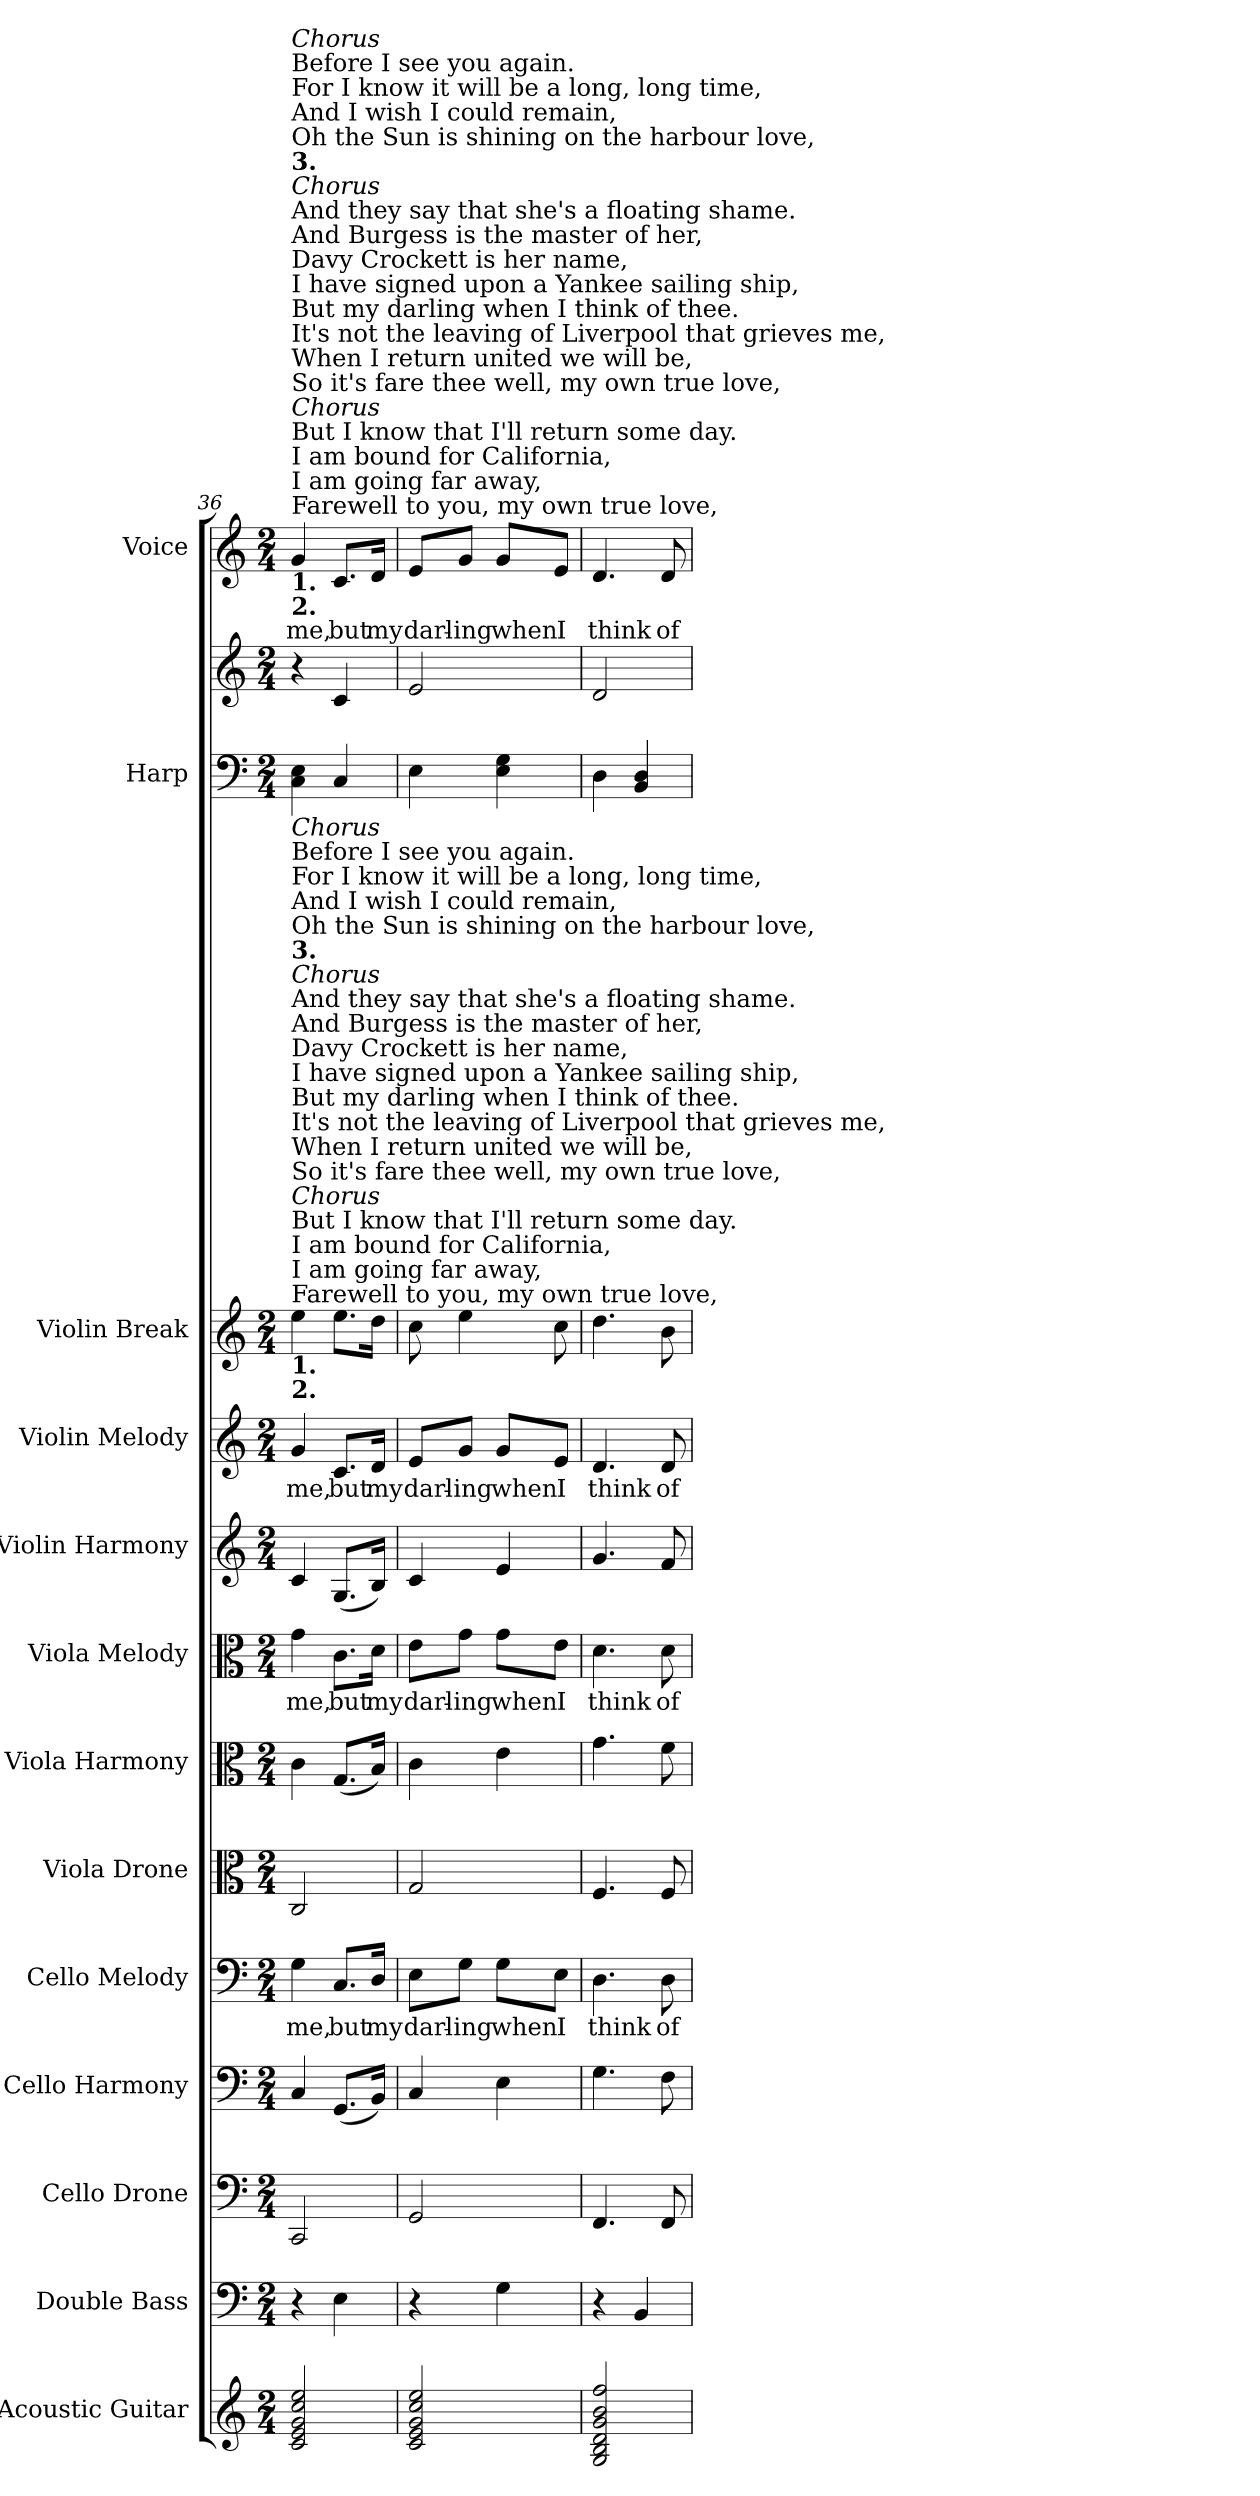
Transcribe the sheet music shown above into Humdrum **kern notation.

**kern	**kern	**kern	**kern	**kern	**text	**kern	**kern	**kern	**text	**kern	**kern	**text	**kern	**kern	**kern	**kern	**text
*part13	*part12	*part11	*part10	*part9	*part9	*part8	*part7	*part6	*part6	*part5	*part4	*part4	*part3	*part2	*part2	*part1	*part1
*staff14	*staff13	*staff12	*staff11	*staff10	*staff10	*staff9	*staff8	*staff7	*staff7	*staff6	*staff5	*staff5	*staff4	*staff3	*staff2	*staff1	*staff1
*I"Acoustic Guitar	*I"Double Bass	*I"Cello Drone	*I"Cello Harmony	*I"Cello Melody	*	*I"Viola Drone	*I"Viola Harmony	*I"Viola Melody	*	*I"Violin Harmony	*I"Violin Melody	*	*I"Violin Break	*I"Harp	*	*I"Voice	*
*I'A. Gtr.	*I'Bass	*I'Drone	*I'Harmony	*I'Melody	*	*I'Drone	*I'Harmony	*I'Melody	*	*I'Harmony	*I'Melody	*	*I'Break	*I'Hp.	*	*I'Voice	*
!!LO:LB:g=z
*clefG2	*clefF4	*clefF4	*clefF4	*clefF4	*	*clefC3	*clefC3	*clefC3	*	*clefG2	*clefG2	*	*clefG2	*clefF4	*clefG2	*clefG2	*
*ITrd7c12	*ITrd7c12	*	*	*	*	*	*	*	*	*	*	*	*	*	*	*	*
*k[]	*k[]	*k[]	*k[]	*k[]	*	*k[]	*k[]	*k[]	*	*k[]	*k[]	*	*k[]	*k[]	*k[]	*k[]	*
*C:	*C:	*C:	*C:	*C:	*	*C:	*C:	*C:	*	*C:	*C:	*	*C:	*C:	*C:	*C:	*
*M2/4	*M2/4	*M2/4	*M2/4	*M2/4	*	*M2/4	*M2/4	*M2/4	*	*M2/4	*M2/4	*	*M2/4	*M2/4	*M2/4	*M2/4	*
=36	=36	=36	=36	=36	=36	=36	=36	=36	=36	=36	=36	=36	=36	=36	=36	=36	=36
!	!	!	!	!	!LO:LY:b:color=#000000	!	!	!	!	!	!	!	!	!	!	!	!
!	!	!	!	!	!	!	!	!	!LO:LY:b:color=#000000	!	!	!	!	!	!	!	!
!	!	!	!	!	!	!	!	!	!	!	!	!LO:LY:b:color=#000000	!	!	!	!	!
!	!	!	!	!	!	!	!	!	!	!	!	!	!	!	!	!LO:TX:b:B:t=1.	!
!	!	!	!	!	!	!	!	!	!	!	!	!	!	!	!	!LO:TX:t=Farewell to you, my own true love,	!
!	!	!	!	!	!	!	!	!	!	!	!	!	!	!	!	!LO:TX:t=I am going far away,	!
!	!	!	!	!	!	!	!	!	!	!	!	!	!	!	!	!LO:TX:t=I am bound for California,	!
!	!	!	!	!	!	!	!	!	!	!	!	!	!	!	!	!LO:TX:t=But I know that I'll return some day.	!
!	!	!	!	!	!	!	!	!	!	!	!	!	!	!	!	!LO:TX:i:t=Chorus	!
!	!	!	!	!	!	!	!	!	!	!	!	!	!	!	!	!LO:TX:t=So it's fare thee well, my own true love,	!
!	!	!	!	!	!	!	!	!	!	!	!	!	!	!	!	!LO:TX:t=When I return united we will be,	!
!	!	!	!	!	!	!	!	!	!	!	!	!	!	!	!	!LO:TX:t=It's not the leaving of Liverpool that grieves me,	!
!	!	!	!	!	!	!	!	!	!	!	!	!	!	!	!	!LO:TX:t=But my darling when I think of thee.	!
!	!	!	!	!	!	!	!	!	!	!	!	!	!	!	!	!LO:TX:b:B:t=2.	!
!	!	!	!	!	!	!	!	!	!	!	!	!	!	!	!	!LO:TX:t=I have signed upon a Yankee sailing ship,	!
!	!	!	!	!	!	!	!	!	!	!	!	!	!	!	!	!LO:TX:t=Davy Crockett is her name,	!
!	!	!	!	!	!	!	!	!	!	!	!	!	!	!	!	!LO:TX:t=And Burgess is the master of her,	!
!	!	!	!	!	!	!	!	!	!	!	!	!	!	!	!	!LO:TX:t=And they say that she's a floating shame.	!
!	!	!	!	!	!	!	!	!	!	!	!	!	!	!	!	!LO:TX:i:t=Chorus	!
!	!	!	!	!	!	!	!	!	!	!	!	!	!	!	!	!LO:TX:B:t=3.	!
!	!	!	!	!	!	!	!	!	!	!	!	!	!	!	!	!LO:TX:t=Oh the Sun is shining on the harbour love,	!
!	!	!	!	!	!	!	!	!	!	!	!	!	!	!	!	!LO:TX:t=And I wish I could remain,	!
!	!	!	!	!	!	!	!	!	!	!	!	!	!	!	!	!LO:TX:t=For I know it will be a long, long time,	!
!	!	!	!	!	!	!	!	!	!	!	!	!	!	!	!	!LO:TX:t=Before I see you again.	!
!	!	!	!	!	!	!	!	!	!	!	!	!	!	!	!	!LO:TX:i:t=Chorus	!
!	!	!	!	!	!	!	!	!	!	!	!	!	!LO:TX:b:B:t=1.	!	!	!	!
!	!	!	!	!	!	!	!	!	!	!	!	!	!LO:TX:t=Farewell to you, my own true love,	!	!	!	!
!	!	!	!	!	!	!	!	!	!	!	!	!	!LO:TX:t=I am going far away,	!	!	!	!
!	!	!	!	!	!	!	!	!	!	!	!	!	!LO:TX:t=I am bound for California,	!	!	!	!
!	!	!	!	!	!	!	!	!	!	!	!	!	!LO:TX:t=But I know that I'll return some day.	!	!	!	!
!	!	!	!	!	!	!	!	!	!	!	!	!	!LO:TX:i:t=Chorus	!	!	!	!
!	!	!	!	!	!	!	!	!	!	!	!	!	!LO:TX:t=So it's fare thee well, my own true love,	!	!	!	!
!	!	!	!	!	!	!	!	!	!	!	!	!	!LO:TX:t=When I return united we will be,	!	!	!	!
!	!	!	!	!	!	!	!	!	!	!	!	!	!LO:TX:t=It's not the leaving of Liverpool that grieves me,	!	!	!	!
!	!	!	!	!	!	!	!	!	!	!	!	!	!LO:TX:t=But my darling when I think of thee.	!	!	!	!
!	!	!	!	!	!	!	!	!	!	!	!	!	!LO:TX:b:B:t=2.	!	!	!	!
!	!	!	!	!	!	!	!	!	!	!	!	!	!LO:TX:t=I have signed upon a Yankee sailing ship,	!	!	!	!
!	!	!	!	!	!	!	!	!	!	!	!	!	!LO:TX:t=Davy Crockett is her name,	!	!	!	!
!	!	!	!	!	!	!	!	!	!	!	!	!	!LO:TX:t=And Burgess is the master of her,	!	!	!	!
!	!	!	!	!	!	!	!	!	!	!	!	!	!LO:TX:t=And they say that she's a floating shame.	!	!	!	!
!	!	!	!	!	!	!	!	!	!	!	!	!	!LO:TX:i:t=Chorus	!	!	!	!
!	!	!	!	!	!	!	!	!	!	!	!	!	!LO:TX:B:t=3.	!	!	!	!
!	!	!	!	!	!	!	!	!	!	!	!	!	!LO:TX:t=Oh the Sun is shining on the harbour love,	!	!	!	!
!	!	!	!	!	!	!	!	!	!	!	!	!	!LO:TX:t=And I wish I could remain,	!	!	!	!
!	!	!	!	!	!	!	!	!	!	!	!	!	!LO:TX:t=For I know it will be a long, long time,	!	!	!	!
!	!	!	!	!	!	!	!	!	!	!	!	!	!LO:TX:t=Before I see you again.	!	!	!	!
!	!	!	!	!	!	!	!	!	!	!	!	!	!LO:TX:i:t=Chorus	!	!	!	!
!	!	!	!	!	!	!	!	!	!	!	!	!	!	!	!	!	!LO:LY:b:color=#000000
2Ci/ 2Ei 2Gi 2ci 2ei	4r	2CCi/	4Ci/	4Gi\	me,	2Ci/	4ci\	4gi\	me,	4ci/	4gi/	me,	4eei\	4Ci\ 4Ei	4r	4gi/	me,
!	!	!	!	!	!LO:LY:b:color=#000000	!	!	!	!	!	!	!	!	!	!	!	!
!	!	!	!	!	!	!	!	!	!LO:LY:b:color=#000000	!	!	!	!	!	!	!	!
!	!	!	!	!	!	!	!	!	!	!	!	!LO:LY:b:color=#000000	!	!	!	!	!
!	!	!	!	!	!	!	!	!	!	!	!	!	!	!	!	!	!LO:LY:b:color=#000000
.	4EEi\	.	(8.GGi/L	8.Ci/L	but	.	(8.Gi/L	8.ci\L	but	(8.Gi/L	8.ci/L	but	8.eei\L	4Ci/	4ci/	8.ci/L	but
!	!	!	!	!	!LO:LY:b:color=#000000	!	!	!	!	!	!	!	!	!	!	!	!
!	!	!	!	!	!	!	!	!	!LO:LY:b:color=#000000	!	!	!	!	!	!	!	!
!	!	!	!	!	!	!	!	!	!	!	!	!LO:LY:b:color=#000000	!	!	!	!	!
!	!	!	!	!	!	!	!	!	!	!	!	!	!	!	!	!	!LO:LY:b:color=#000000
.	.	.	16BBi/Jk)	16Di/Jk	my	.	16Bi/Jk)	16di\Jk	my	16Bi/Jk)	16di/Jk	my	16ddi\Jk	.	.	16di/Jk	my
=37	=37	=37	=37	=37	=37	=37	=37	=37	=37	=37	=37	=37	=37	=37	=37	=37	=37
!	!	!	!	!	!LO:LY:b:color=#000000	!	!	!	!	!	!	!	!	!	!	!	!
!	!	!	!	!	!	!	!	!	!LO:LY:b:color=#000000	!	!	!	!	!	!	!	!
!	!	!	!	!	!	!	!	!	!	!	!	!LO:LY:b:color=#000000	!	!	!	!	!
!	!	!	!	!	!	!	!	!	!	!	!	!	!	!	!	!	!LO:LY:b:color=#000000
2Ci/ 2Ei 2Gi 2ci 2ei	4r	2GGi/	4Ci/	8Ei\L	darl-	2Gi/	4ci\	8ei\L	darl-	4ci/	8ei/L	darl-	8cci\	4Ei\	2ei/	8ei/L	darl-
!	!	!	!	!	!LO:LY:b:color=#000000	!	!	!	!	!	!	!	!	!	!	!	!
!	!	!	!	!	!	!	!	!	!LO:LY:b:color=#000000	!	!	!	!	!	!	!	!
!	!	!	!	!	!	!	!	!	!	!	!	!LO:LY:b:color=#000000	!	!	!	!	!
!	!	!	!	!	!	!	!	!	!	!	!	!	!	!	!	!	!LO:LY:b:color=#000000
.	.	.	.	8Gi\J	-ing	.	.	8gi\J	-ing	.	8gi/J	-ing	4eei\	.	.	8gi/J	-ing
!	!	!	!	!	!LO:LY:b:color=#000000	!	!	!	!	!	!	!	!	!	!	!	!
!	!	!	!	!	!	!	!	!	!LO:LY:b:color=#000000	!	!	!	!	!	!	!	!
!	!	!	!	!	!	!	!	!	!	!	!	!LO:LY:b:color=#000000	!	!	!	!	!
!	!	!	!	!	!	!	!	!	!	!	!	!	!	!	!	!	!LO:LY:b:color=#000000
.	4GGi\	.	4Ei\	8Gi\L	when	.	4ei\	8gi\L	when	4ei/	8gi/L	when	.	4Ei\ 4Gi	.	8gi/L	when
!	!	!	!	!	!LO:LY:b:color=#000000	!	!	!	!	!	!	!	!	!	!	!	!
!	!	!	!	!	!	!	!	!	!LO:LY:b:color=#000000	!	!	!	!	!	!	!	!
!	!	!	!	!	!	!	!	!	!	!	!	!LO:LY:b:color=#000000	!	!	!	!	!
!	!	!	!	!	!	!	!	!	!	!	!	!	!	!	!	!	!LO:LY:b:color=#000000
.	.	.	.	8Ei\J	I	.	.	8ei\J	I	.	8ei/J	I	8cci\	.	.	8ei/J	I
=38	=38	=38	=38	=38	=38	=38	=38	=38	=38	=38	=38	=38	=38	=38	=38	=38	=38
!	!	!	!	!	!LO:LY:b:color=#000000	!	!	!	!	!	!	!	!	!	!	!	!
!	!	!	!	!	!	!	!	!	!LO:LY:b:color=#000000	!	!	!	!	!	!	!	!
!	!	!	!	!	!	!	!	!	!	!	!	!LO:LY:b:color=#000000	!	!	!	!	!
!	!	!	!	!	!	!	!	!	!	!	!	!	!	!	!	!	!LO:LY:b:color=#000000
2GGi/ 2BBi 2Di 2Gi 2Bi 2fi	4r	4.FFi/	4.Gi\	4.Di\	think	4.Fi/	4.gi\	4.di\	think	4.gi/	4.di/	think	4.ddi\	4Di\	2di/	4.di/	think
.	4BBBi/	.	.	.	.	.	.	.	.	.	.	.	.	4BBi/ 4Di	.	.	.
!	!	!	!	!	!LO:LY:b:color=#000000	!	!	!	!	!	!	!	!	!	!	!	!
!	!	!	!	!	!	!	!	!	!LO:LY:b:color=#000000	!	!	!	!	!	!	!	!
!	!	!	!	!	!	!	!	!	!	!	!	!LO:LY:b:color=#000000	!	!	!	!	!
!	!	!	!	!	!	!	!	!	!	!	!	!	!	!	!	!	!LO:LY:b:color=#000000
.	.	8FFi/	8Fi\	8Di\	of	8Fi/	8fi\	8di\	of	8fi/	8di/	of	8bi\	.	.	8di/	of
=	=	=	=	=	=	=	=	=	=	=	=	=	=	=	=	=	=
*-	*-	*-	*-	*-	*-	*-	*-	*-	*-	*-	*-	*-	*-	*-	*-	*-	*-
